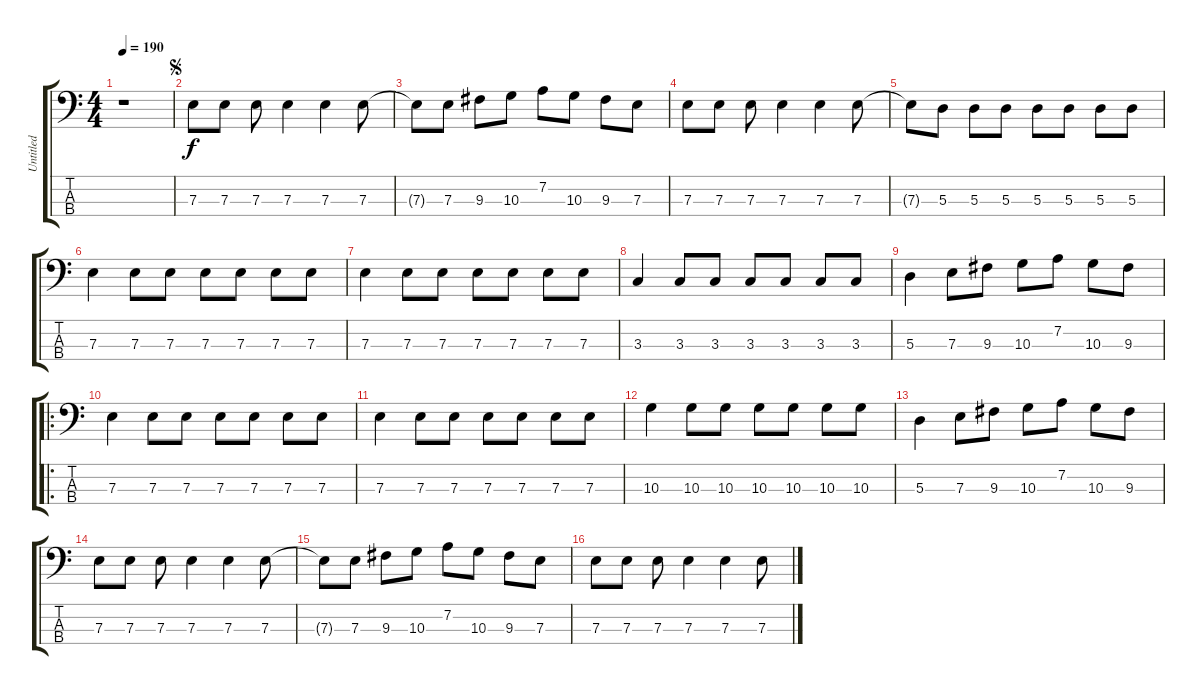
\track ("Untitled" "Untitled") {instrument electricbassfinger}
\staff {score tabs}
\tuning (G2 D2 A1 E1) {hide}
\ts (4 4)
\tempo 190
\clef f4
\ks c
r.1{dy f instrument electricbassfinger} |
\jump segno
7.3.8 7.3.8 7.3.8 7.3.4 7.3.4 7.3.8 |
7.3{t}.8 7.3.8 9.3.8 10.3.8 7.2.8 10.3.8 9.3.8 7.3.8 |
7.3.8 7.3.8 7.3.8 7.3.4 7.3.4 7.3.8 |
7.3{t}.8 5.3.8 5.3.8 5.3.8 5.3.8 5.3.8 5.3.8 5.3.8 |
7.3.4 7.3.8 7.3.8 7.3.8 7.3.8 7.3.8 7.3.8 |
7.3.4 7.3.8 7.3.8 7.3.8 7.3.8 7.3.8 7.3.8 |
3.3.4 3.3.8 3.3.8 3.3.8 3.3.8 3.3.8 3.3.8 |
5.3.4 7.3.8 9.3.8 10.3.8 7.2.8 10.3.8 9.3.8 |
\ro
7.3.4 7.3.8 7.3.8 7.3.8 7.3.8 7.3.8 7.3.8 |
7.3.4 7.3.8 7.3.8 7.3.8 7.3.8 7.3.8 7.3.8 |
10.3.4 10.3.8 10.3.8 10.3.8 10.3.8 10.3.8 10.3.8 |
5.3.4 7.3.8 9.3.8 10.3.8 7.2.8 10.3.8 9.3.8 |
7.3.8 7.3.8 7.3.8 7.3.4 7.3.4 7.3.8 |
7.3{t}.8 7.3.8 9.3.8 10.3.8 7.2.8 10.3.8 9.3.8 7.3.8 |
7.3.8 7.3.8 7.3.8 7.3.4 7.3.4 7.3.8
